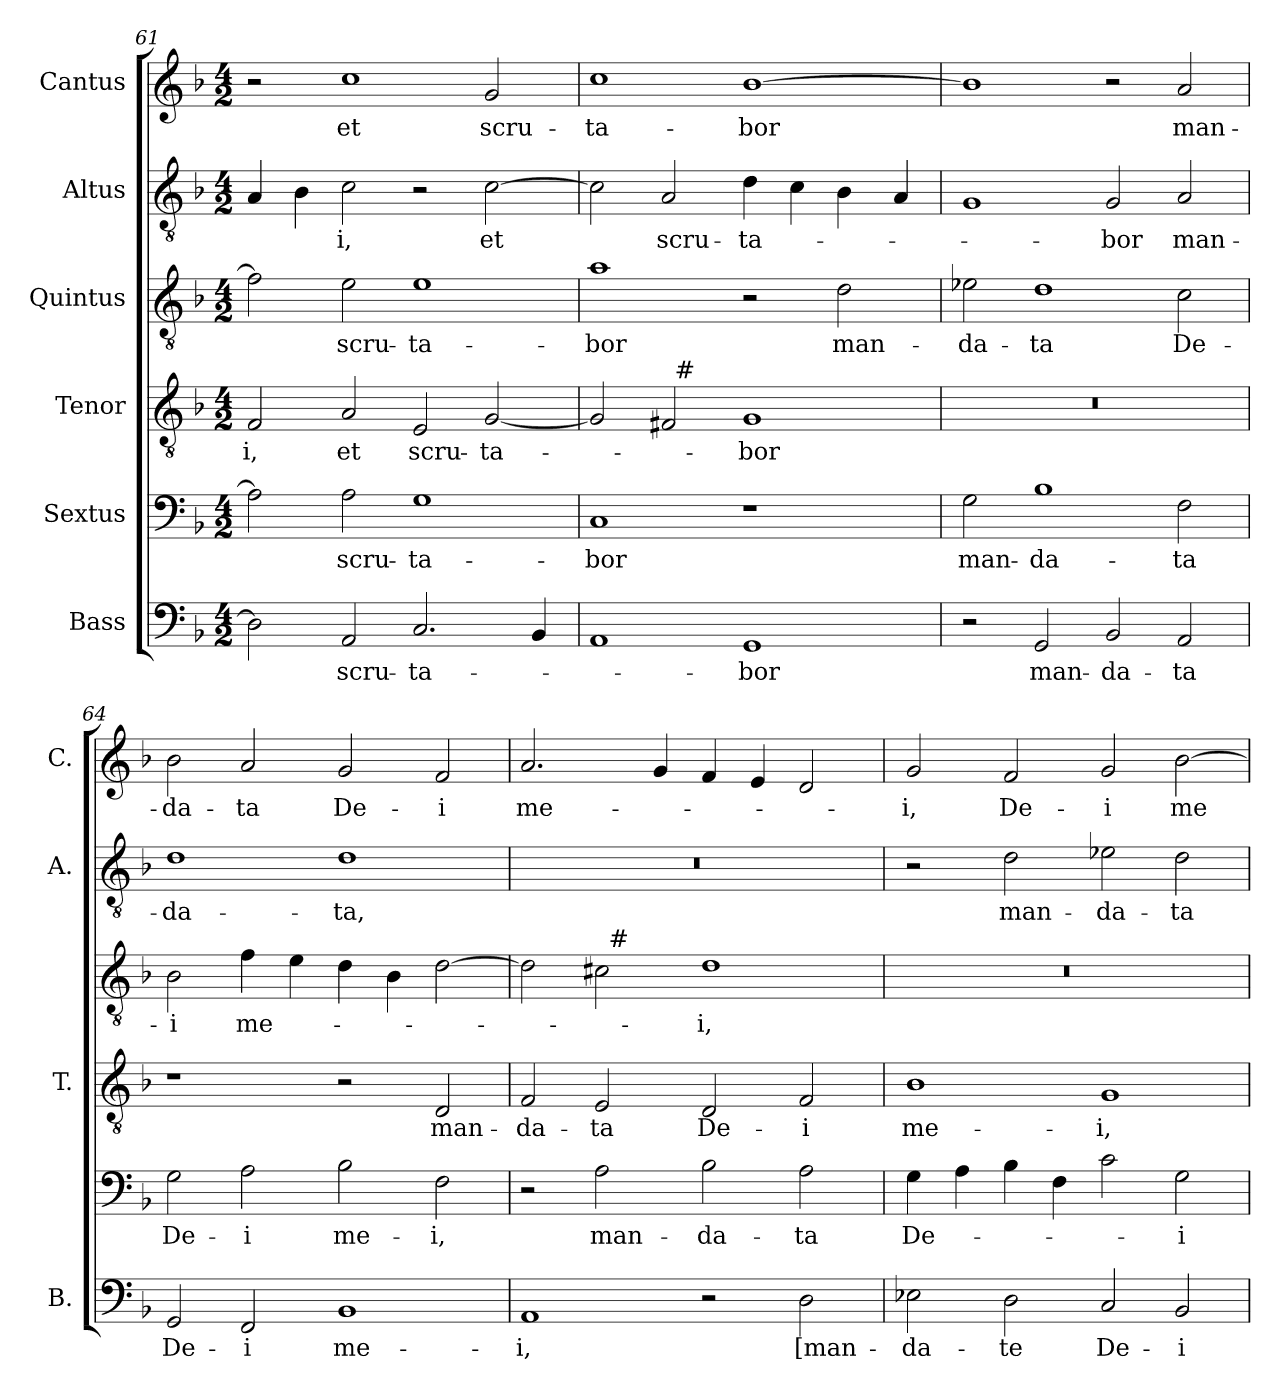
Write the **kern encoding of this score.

**kern	**text	**kern	**text	**kern	**text	**kern	**text	**kern	**text	**kern	**text
*part6	*part6	*part5	*part5	*part4	*part4	*part3	*part3	*part2	*part2	*part1	*part1
*staff6	*staff6	*staff5	*staff5	*staff4	*staff4	*staff3	*staff3	*staff2	*staff2	*staff1	*staff1
*I"Bass	*	*I"Sextus	*	*I"Tenor	*	*I"Quintus	*	*I"Altus	*	*I"Cantus	*
*I'B.	*	*	*	*I'T.	*	*	*	*I'A.	*	*I'C.	*
*clefF4	*	*clefF4	*	*clefGv2	*	*clefGv2	*	*clefGv2	*	*clefG2	*
*	*	*	*	*ITrd7c12	*	*ITrd7c12	*	*ITrd7c12	*	*	*
*k[b-]	*	*k[b-]	*	*k[b-]	*	*k[b-]	*	*k[b-]	*	*k[b-]	*
*d:	*	*d:	*	*d:	*	*d:	*	*d:	*	*d:	*
*M4/2	*	*M4/2	*	*M4/2	*	*M4/2	*	*M4/2	*	*M4/2	*
=61	=61	=61	=61	=61	=61	=61	=61	=61	=61	=61	=61
!	!	!	!	!	!LO:LY:b	!	!	!	!	!	!
2D\]	.	2A\]	.	2FF/	-i,	2F\]	.	4AA/	.	2r	.
.	.	.	.	.	.	.	.	4BB-\	.	.	.
!	!LO:LY:b	!	!LO:LY:b	!	!LO:LY:b	!	!LO:LY:b	!	!LO:LY:b	!	!LO:LY:b
2AA/	scru-	2A\	scru-	2AA/	et	2E\	scru-	2C\	-i,	1cc	et
!	!LO:LY:b	!	!LO:LY:b	!	!LO:LY:b	!	!LO:LY:b	!	!	!	!
2.C/	-ta-	1G	-ta-	2EE/	scru-	1E	-ta-	2r	.	.	.
!	!	!	!	!	!LO:LY:b	!	!	!	!LO:LY:b	!	!LO:LY:b
.	.	.	.	[<2GG/	-ta-	.	.	[>2C\	et	2g/	scru-
4BB-/	.	.	.	.	.	.	.	.	.	.	.
!!LO:PB:g=z
=62	=62	=62	=62	=62	=62	=62	=62	=62	=62	=62	=62
!	!	!	!LO:LY:b	!	!	!	!LO:LY:b	!	!	!	!LO:LY:b
*	*	*	*	*^	*	*	*	*	*	*	*
1AA	.	1C	-bor	2GG/]	2ryy	.	1A	-bor	2C\]	.	1cc	-ta-
!	!	!	!	!	!	!	!	!	!	!LO:LY:b	!	!
.	.	.	.	2FF#/	32ryy	.	.	.	2AA/	scru-	.	.
!	!	!	!	!	!LO:TX:a:t=#	!	!	!	!	!	!	!
.	.	.	.	.	1ryy	.	.	.	.	.	.	.
!	!LO:LY:b	!	!	!	!	!LO:LY:b	!	!	!	!LO:LY:b	!	!LO:LY:b
1GG	-bor	1r	.	1GG	.	-bor	2r	.	4D\	-ta-	[>1b-	-bor
.	.	.	.	.	.	.	.	.	4C\	.	.	.
!	!	!	!	!	!	!	!	!LO:LY:b	!	!	!	!
.	.	.	.	.	.	.	2D\	man-	4BB-\	.	.	.
.	.	.	.	.	4...ryy	.	.	.	.	.	.	.
.	.	.	.	.	.	.	.	.	4AA/	.	.	.
=63	=63	=63	=63	=63	=63	=63	=63	=63	=63	=63	=63	=63
!	!	!	!LO:LY:b	!LO:N:vis=1	!	!	!	!LO:LY:b	!	!	!	!
*	*	*	*	*v	*v	*	*	*	*	*	*	*
2r	.	2G\	man-	0r	.	2E-X\	-da-	1GG	.	1b-]	.
!	!LO:LY:b	!	!LO:LY:b	!	!	!	!LO:LY:b	!	!	!	!
2GG/	man-	1B-	-da-	.	.	1D	-ta	.	.	.	.
!	!LO:LY:b	!	!	!	!	!	!	!	!LO:LY:b	!	!
2BB-/	-da-	.	.	.	.	.	.	2GG/	-bor	2r	.
!	!LO:LY:b	!	!LO:LY:b	!	!	!	!LO:LY:b	!	!LO:LY:b	!	!LO:LY:b
2AA/	-ta	2F\	-ta	.	.	2C\	De-	2AA/	man-	2a/	man-
=64	=64	=64	=64	=64	=64	=64	=64	=64	=64	=64	=64
!	!LO:LY:b	!	!LO:LY:b	!	!	!	!LO:LY:b	!	!LO:LY:b	!	!LO:LY:b
2GG/	De-	2G\	De-	1r	.	2BB-\	-i	1D	-da-	2b-\	-da-
!	!LO:LY:b	!	!LO:LY:b	!	!	!	!LO:LY:b	!	!	!	!LO:LY:b
2FF/	-i	2A\	-i	.	.	4F\	me-	.	.	2a/	-ta
.	.	.	.	.	.	4E\	.	.	.	.	.
!	!LO:LY:b	!	!LO:LY:b	!	!	!	!	!	!LO:LY:b	!	!LO:LY:b
1BB-	me-	2B-\	me-	2r	.	4D\	.	1D	-ta,	2g/	De-
.	.	.	.	.	.	4BB-\	.	.	.	.	.
!	!	!	!LO:LY:b	!	!LO:LY:b	!	!	!	!	!	!LO:LY:b
.	.	2F\	-i,	2DD/	man-	[>2D\	.	.	.	2f/	-i
=65	=65	=65	=65	=65	=65	=65	=65	=65	=65	=65	=65
!	!LO:LY:b	!	!	!	!LO:LY:b	!	!	!LO:N:vis=1	!	!	!LO:LY:b
*	*	*	*	*	*	*^	*	*	*	*	*
1AA	-i,	2r	.	2FF/	-da-	2D\]	2ryy	.	0r	.	2.a/	me-
!	!	!	!LO:LY:b	!	!LO:LY:b	!	!	!	!	!	!	!
.	.	2A\	man-	2EE/	-ta	2C#\	32ryy	.	.	.	.	.
!	!	!	!	!	!	!	!LO:TX:a:t=#	!	!	!	!	!
.	.	.	.	.	.	.	1ryy	.	.	.	.	.
.	.	.	.	.	.	.	.	.	.	.	4g/	.
!	!	!	!LO:LY:b	!	!LO:LY:b	!	!	!LO:LY:b	!	!	!	!
2r	.	2B-\	-da-	2DD/	De-	1D	.	-i,	.	.	4f/	.
.	.	.	.	.	.	.	.	.	.	.	4e/	.
!	!LO:LY:b	!	!LO:LY:b	!	!LO:LY:b	!	!	!	!	!	!	!
2D\	[man-	2A\	-ta	2FF/	-i	.	.	.	.	.	2d/	.
.	.	.	.	.	.	.	4...ryy	.	.	.	.	.
=66	=66	=66	=66	=66	=66	=66	=66	=66	=66	=66	=66	=66
!	!LO:LY:b	!	!LO:LY:b	!	!LO:LY:b	!LO:N:vis=1	!	!	!	!	!	!LO:LY:b
*	*	*	*	*	*	*v	*v	*	*	*	*	*
2E-X\	-da-	4G\	De-	1BB-	me-	0r	.	2r	.	2g/	-i,
.	.	4A\	.	.	.	.	.	.	.	.	.
!	!LO:LY:b	!	!	!	!	!	!	!	!LO:LY:b	!	!LO:LY:b
2D\	-te	4B-\	.	.	.	.	.	2D\	man-	2f/	De-
.	.	4F\	.	.	.	.	.	.	.	.	.
!	!LO:LY:b	!	!	!	!LO:LY:b	!	!	!	!LO:LY:b	!	!LO:LY:b
2C/	De-	2c\	.	1GG	-i,	.	.	2E-X\	-da-	2g/	-i
!	!LO:LY:b	!	!LO:LY:b	!	!	!	!	!	!LO:LY:b	!	!LO:LY:b
2BB-/	-i	2G\	-i	.	.	.	.	2D\	-ta	[>2b-\	me-
=	=	=	=	=	=	=	=	=	=	=	=
*-	*-	*-	*-	*-	*-	*-	*-	*-	*-	*-	*-
